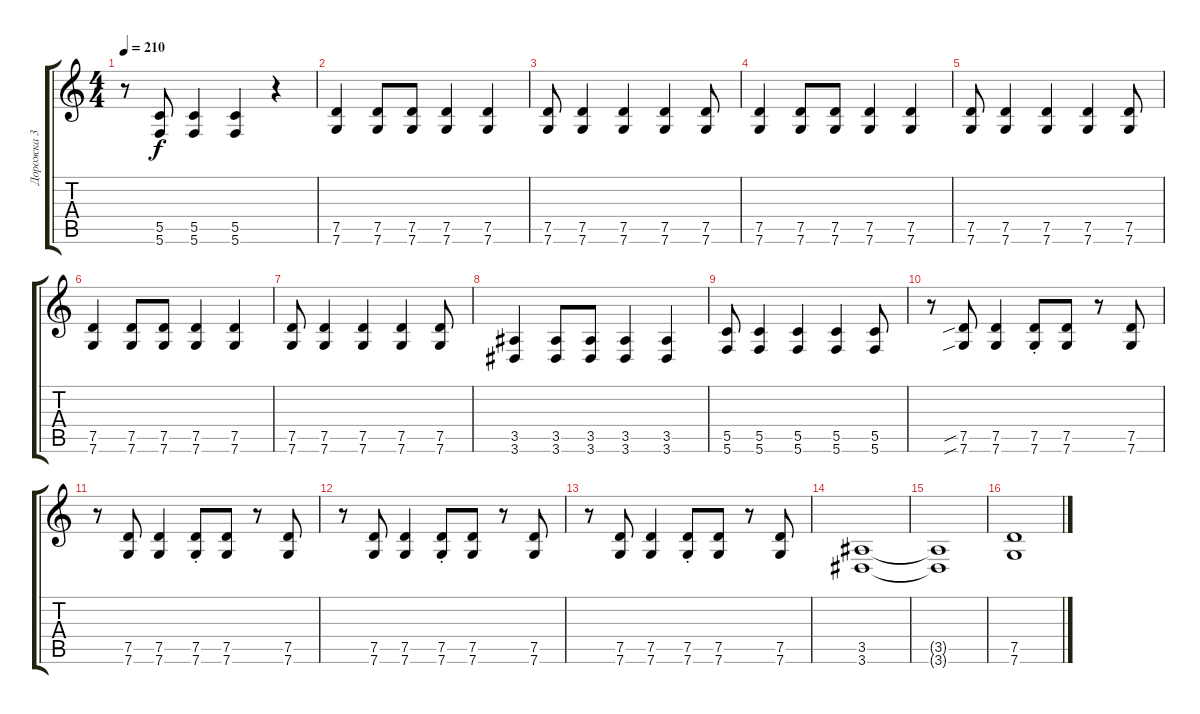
\track ("Дорожка 3" "Дорожка 3") {instrument distortionguitar}
\staff {score tabs}
\tuning (D4 A3 F3 C3 G2 C2) {hide}
\ts (4 4)
\tempo 210
\clef g2
\ks c
r.8{dy f} (5.5 5.6).8 (5.5 5.6).4 (5.5 5.6).4 r.4 |
(7.5 7.6).4 (7.5 7.6).8 (7.5 7.6).8 (7.5 7.6).4 (7.5 7.6).4 |
(7.5 7.6).8 (7.5 7.6).4 (7.5 7.6).4 (7.5 7.6).4 (7.5 7.6).8 |
(7.5 7.6).4 (7.5 7.6).8 (7.5 7.6).8 (7.5 7.6).4 (7.5 7.6).4 |
(7.5 7.6).8 (7.5 7.6).4 (7.5 7.6).4 (7.5 7.6).4 (7.5 7.6).8 |
(7.5 7.6).4 (7.5 7.6).8 (7.5 7.6).8 (7.5 7.6).4 (7.5 7.6).4 |
(7.5 7.6).8 (7.5 7.6).4 (7.5 7.6).4 (7.5 7.6).4 (7.5 7.6).8 |
(3.5 3.6).4 (3.5 3.6).8 (3.5 3.6).8 (3.5 3.6).4 (3.5 3.6).4 |
(5.5 5.6).8 (5.5 5.6).4 (5.5 5.6).4 (5.5 5.6).4 (5.5 5.6).8 |
r.8 (7.5{sib} 7.6{sib}).8 (7.5 7.6).4 (7.5{st} 7.6{st}).8 (7.5 7.6).8 r.8 (7.5 7.6).8 |
r.8 (7.5 7.6).8 (7.5 7.6).4 (7.5{st} 7.6{st}).8 (7.5 7.6).8 r.8 (7.5 7.6).8 |
r.8 (7.5 7.6).8 (7.5 7.6).4 (7.5{st} 7.6{st}).8 (7.5 7.6).8 r.8 (7.5 7.6).8 |
r.8 (7.5 7.6).8 (7.5 7.6).4 (7.5{st} 7.6{st}).8 (7.5 7.6).8 r.8 (7.5 7.6).8 |
(3.5 3.6).1 |
(3.5{t} 3.6{t}).1 |
(7.5 7.6).1
